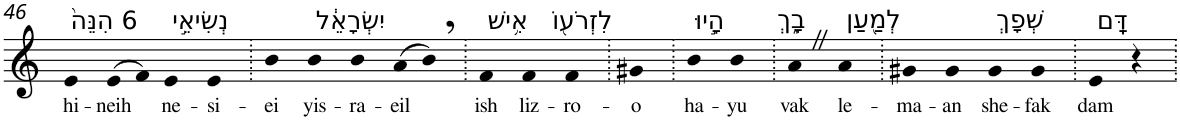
**kern	**text
*part1	*part1
*staff1	*staff1
*I"Piano	*
*I'Pno	*
!!LO:PB:g=z
*clefG2	*
*k[]	*
=46	=46
!LO:TX:a:t=6 הִנֵּה֙	!
!	!LO:LY:b
4e	hi-
!	!LO:LY:b
(>8e	-neih
8f)	.
!LO:TX:a:t=נְשִׂיאֵ֣י	!
!	!LO:LY:b
4e	ne-
!	!LO:LY:b
4e	-si-
=47.	=47.
!	!LO:LY:b
4b	-ei
!LO:TX:a:t=יִשְׂרָאֵ֔ל	!
!	!LO:LY:b
4b	yis-
!	!LO:LY:b
4b	-ra-
!	!LO:LY:b
(>8a	-eil
8b,)	.
=48.	=48.
!LO:TX:a:t=אִ֥ישׁ	!
!	!LO:LY:b
4f	ish
!LO:TX:a:t=לִזְרֹע֖וֹ	!
!	!LO:LY:b
4f	liz-
!	!LO:LY:b
4f	-ro-
=49.	=49.
!	!LO:LY:b
4g#X	-o
=50.	=50.
!LO:TX:a:t=הָ֣יוּ	!
!	!LO:LY:b
4b	ha-
!	!LO:LY:b
4b	-yu
=51.	=51.
!LO:TX:a:t=בָ֑ךְ	!
!	!LO:LY:b
4aZ	vak
!LO:TX:a:t=לְמַ֖עַן	!
!	!LO:LY:b
4a	le-
=52.	=52.
!	!LO:LY:b
4g#X	-ma-
!	!LO:LY:b
4g#	-an
!LO:TX:a:t=שְׁפָךְ	!
!	!LO:LY:b
4g#	she-
!	!LO:LY:b
4g#	-fak
=53.	=53.
!LO:TX:a:t=דָּֽם	!
!	!LO:LY:b
4e	dam
4r	.
=.	=.
*-	*-
